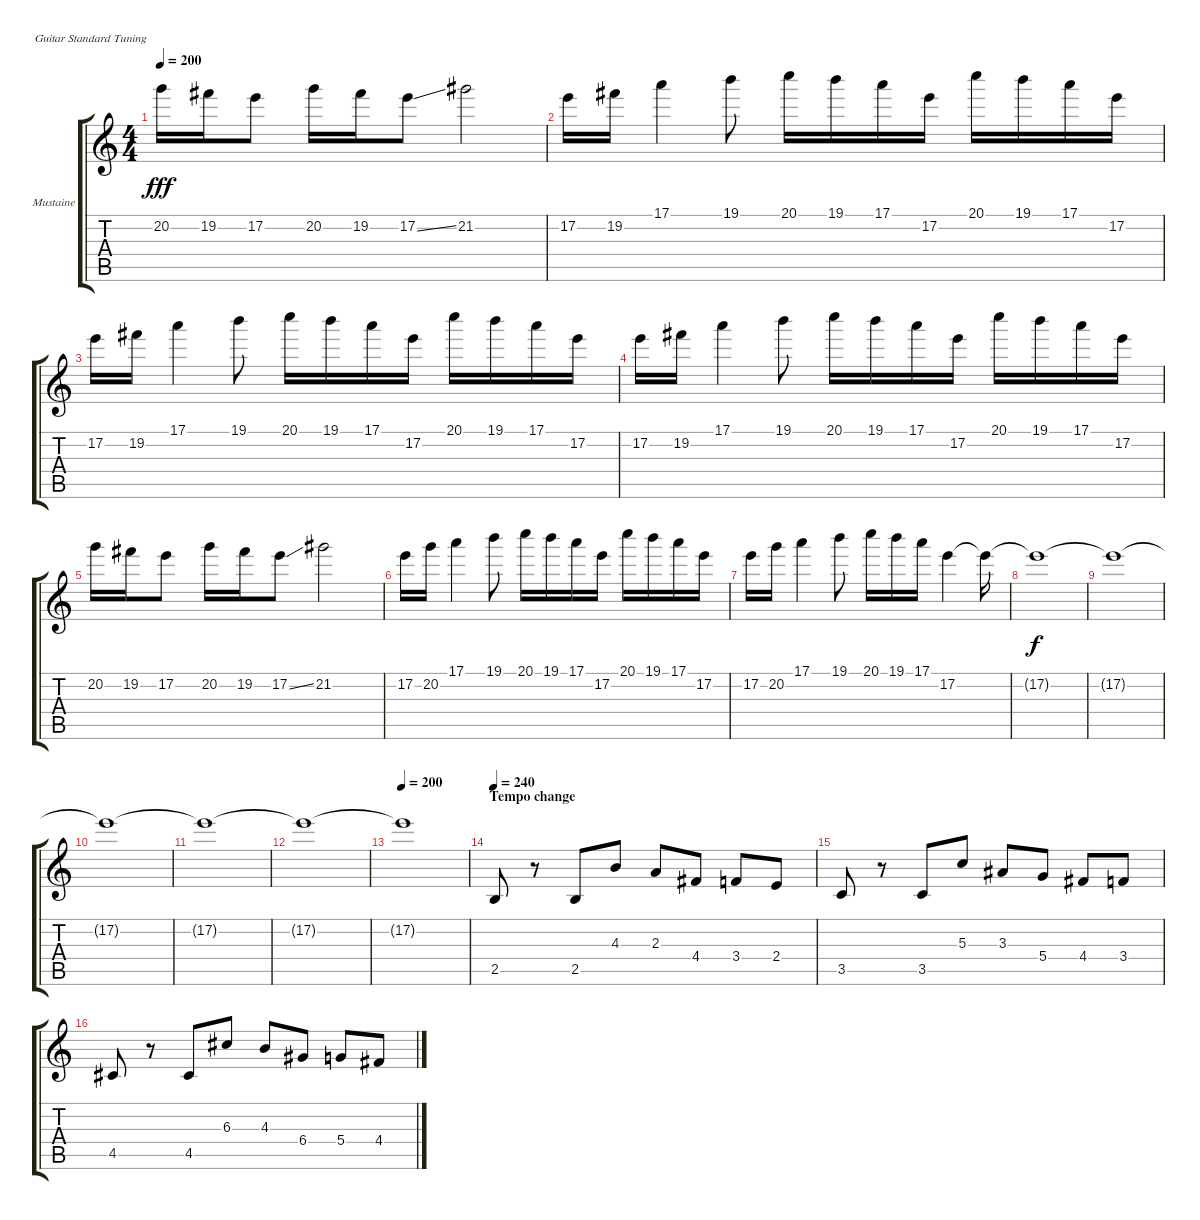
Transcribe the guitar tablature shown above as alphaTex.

\bracketExtendMode groupsimilarinstruments
\firstSystemTrackNameOrientation horizontal
\otherSystemsTrackNameOrientation horizontal
\track ("Dave Mustaine" "Mustaine") {instrument distortionguitar}
\staff {score tabs}
\tuning (E4 B3 G3 D3 A2 E2)
\ts (4 4)
\tempo 200
\clef g2
\ks c
20.2.16{dy fff} 19.2.16 17.2.8 20.2.16 19.2.16 17.2{ss}.8 21.2.2 |
17.2.16 19.2.16 17.1.4 19.1.8 20.1.16 19.1.16 17.1.16 17.2.16 20.1.16 19.1.16 17.1.16 17.2.16 |
17.2.16 19.2.16 17.1.4 19.1.8 20.1.16 19.1.16 17.1.16 17.2.16 20.1.16 19.1.16 17.1.16 17.2.16 |
17.2.16 19.2.16 17.1.4 19.1.8 20.1.16 19.1.16 17.1.16 17.2.16 20.1.16 19.1.16 17.1.16 17.2.16 |
20.2.16 19.2.16 17.2.8 20.2.16 19.2.16 17.2{ss}.8 21.2.2 |
17.2.16 20.2.16 17.1.4 19.1.8 20.1.16 19.1.16 17.1.16 17.2.16 20.1.16 19.1.16 17.1.16 17.2.16 |
17.2.16 20.2.16 17.1.4 19.1.8 20.1.16 19.1.16 17.1.16 17.2.4 17.2{t}.16 |
17.2{t}.1{dy f} |
17.2{t}.1 |
17.2{t}.1 |
17.2{t}.1 |
17.2{t}.1 |
\tempo 200
17.2{t}.1 |
\section ("" "Tempo change")
\tempo 240
2.5.8 r.8 2.5.8 4.3.8 2.3.8 4.4.8 3.4.8 2.4.8 |
3.5.8 r.8 3.5.8 5.3.8 3.3.8 5.4.8 4.4.8 3.4.8 |
4.5.8 r.8 4.5.8 6.3.8 4.3.8 6.4.8 5.4.8 4.4.8
